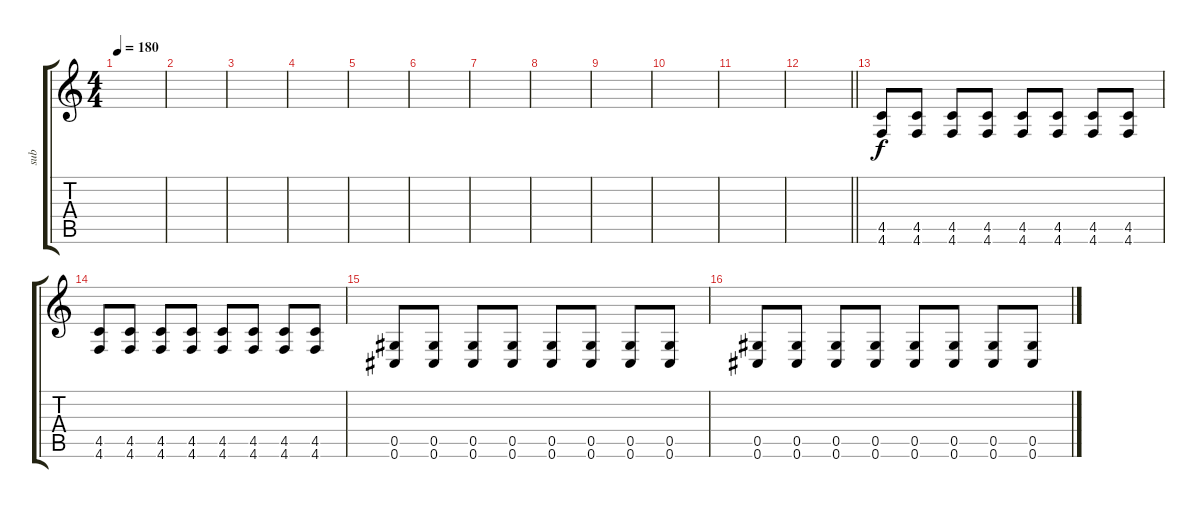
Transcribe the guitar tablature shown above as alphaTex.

\track ("sub" "sub") {instrument distortionguitar}
\staff {score tabs}
\tuning (Eb4 Bb3 Gb3 Db3 Ab2 Db2) {hide}
\ts (4 4)
\tempo 180
\clef g2
\ks c
|
|
|
|
|
|
|
|
|
|
|
\barLineRight lightlight
|
(4.5 4.6).8{instrument overdrivenguitar} (4.5 4.6).8 (4.5 4.6).8 (4.5 4.6).8 (4.5 4.6).8 (4.5 4.6).8 (4.5 4.6).8 (4.5 4.6).8 |
(4.5 4.6).8 (4.5 4.6).8 (4.5 4.6).8 (4.5 4.6).8 (4.5 4.6).8 (4.5 4.6).8 (4.5 4.6).8 (4.5 4.6).8 |
(0.5 0.6).8 (0.5 0.6).8 (0.5 0.6).8 (0.5 0.6).8 (0.5 0.6).8 (0.5 0.6).8 (0.5 0.6).8 (0.5 0.6).8 |
(0.5 0.6).8 (0.5 0.6).8 (0.5 0.6).8 (0.5 0.6).8 (0.5 0.6).8 (0.5 0.6).8 (0.5 0.6).8 (0.5 0.6).8
